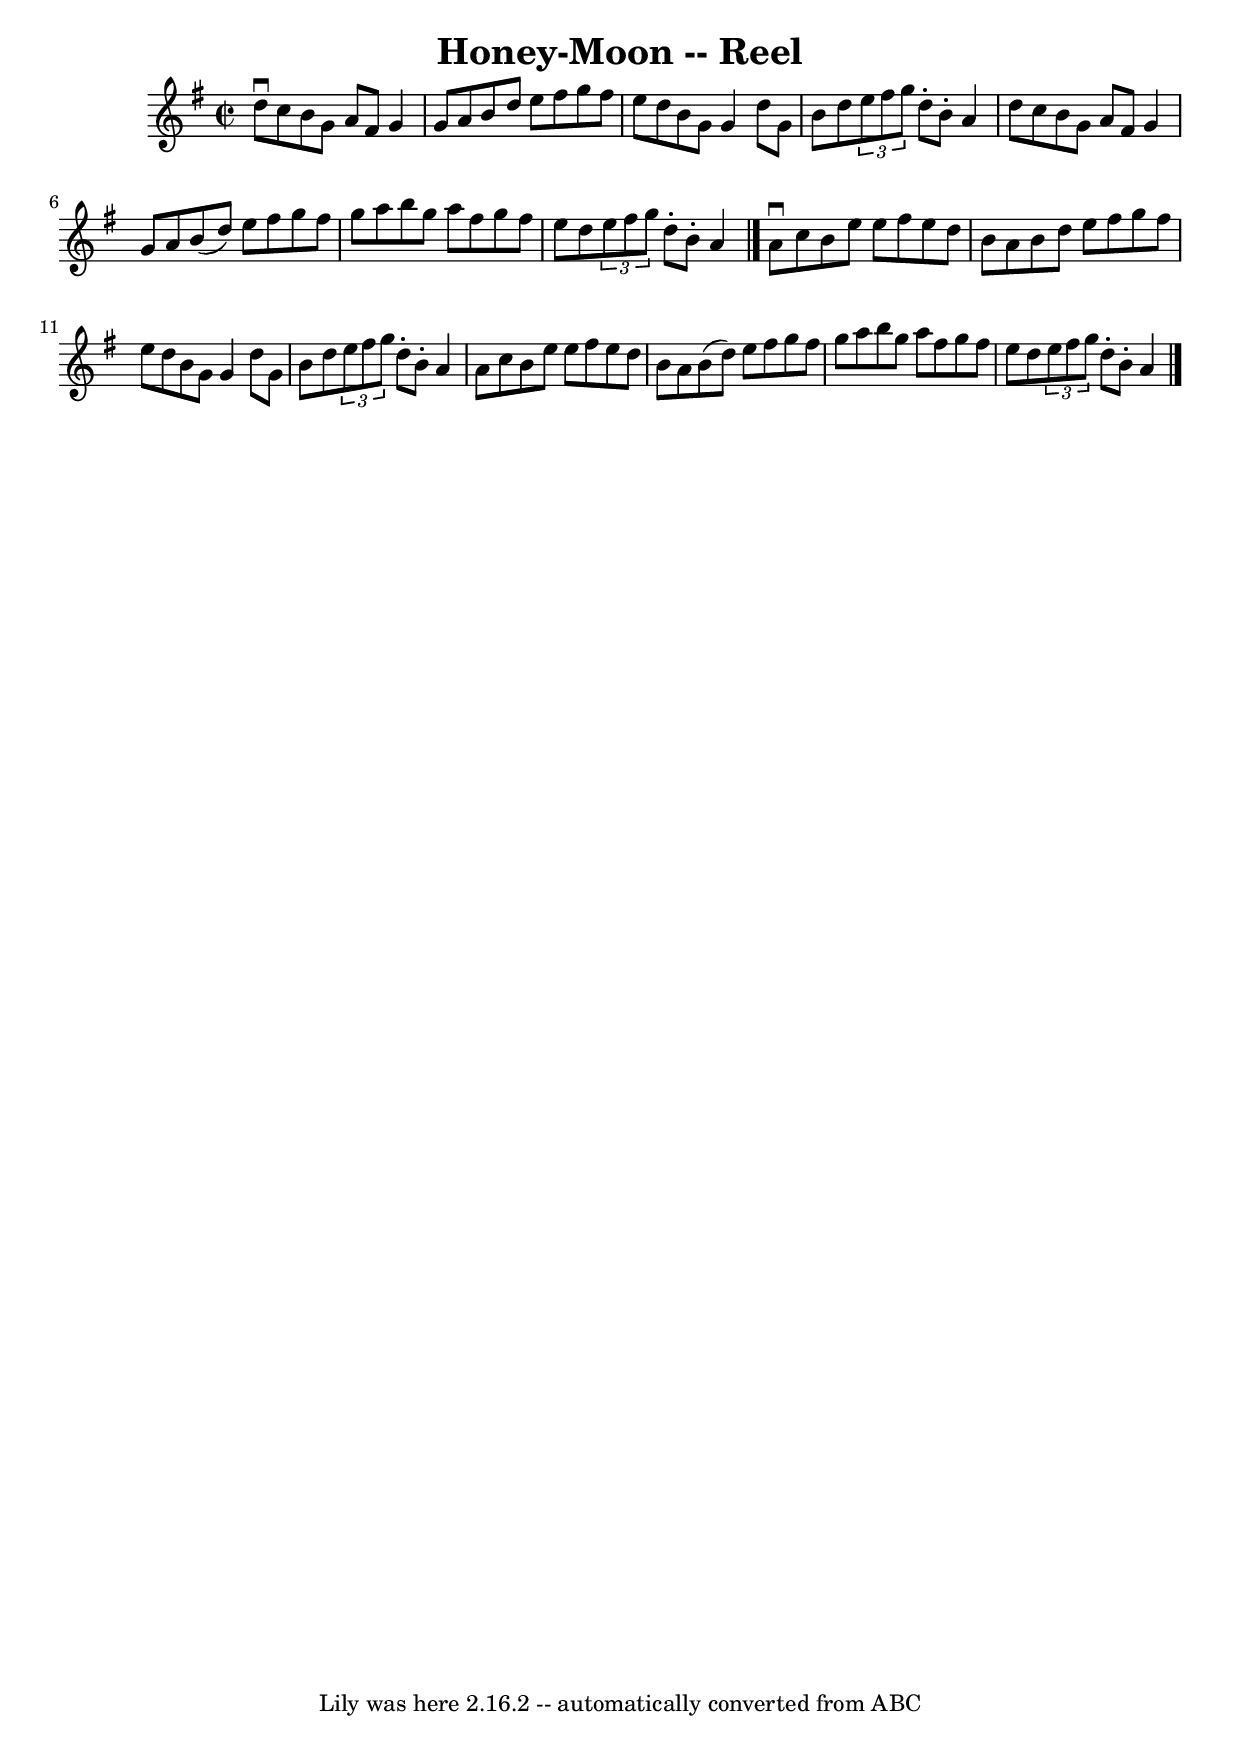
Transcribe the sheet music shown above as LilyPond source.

\version "2.7.40"
\include "Mammoth.ily"
\header {
	%% book = "Ryan's Mammoth Collection"
	crossRefNumber = "1"
	footnotes = ""
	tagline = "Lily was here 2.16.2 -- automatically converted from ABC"
	title = "Honey-Moon -- Reel"
}
voicedefault =  {


\override Staff.TimeSignature #'style = #'C
 \time 2/2 
\key g \major d''8^\downbow c''8  |
 b'8 g'8    
a'8 fis'8 g'4 g'8 a'8    |
 b'8 d''8 e''8 fis''8   
 g''8 fis''8 e''8 d''8    |
 b'8 g'8 g'4 d''8 g'8  
 b'8 d''8    |
   \times 2/3 { e''8 fis''8 g''8  } d''8 -.  
 b'8 -. a'4 d''8 c''8    |
 b'8 g'8 a'8 fis'8 g'4 
 g'8 a'8    |
 b'8 (d''8) e''8 fis''8 g''8 fis''8 
 g''8 a''8    |
 b''8 g''8 a''8 fis''8 g''8 fis''8  
 e''8 d''8    |
   \times 2/3 { e''8 fis''8 g''8  } d''8 -. 
 b'8 -. a'4    \bar "|." a'8^\downbow c''8  |
 b'8 e''8  
 e''8 fis''8 e''8 d''8 b'8 a'8    |
 b'8 d''8    
e''8 fis''8 g''8 fis''8 e''8 d''8    |
 b'8 g'8    
g'4 d''8 g'8 b'8 d''8    |
   \times 2/3 { e''8 fis''8   
 g''8  } d''8 -. b'8 -. a'4 a'8 c''8    |
 b'8 e''8    
e''8 fis''8 e''8 d''8 b'8 a'8    |
 b'8 (d''8)   
e''8 fis''8 g''8 fis''8 g''8 a''8    |
 b''8 g''8    
a''8 fis''8 g''8 fis''8 e''8 d''8    |
   \times 2/3 {   
e''8 fis''8 g''8  } d''8 -. b'8 -. a'4      \bar "|."   
}

\score{
    <<

	\context Staff="default"
	{
	    \voicedefault 
	}

    >>
	\layout {
	}
	\midi {}
}
